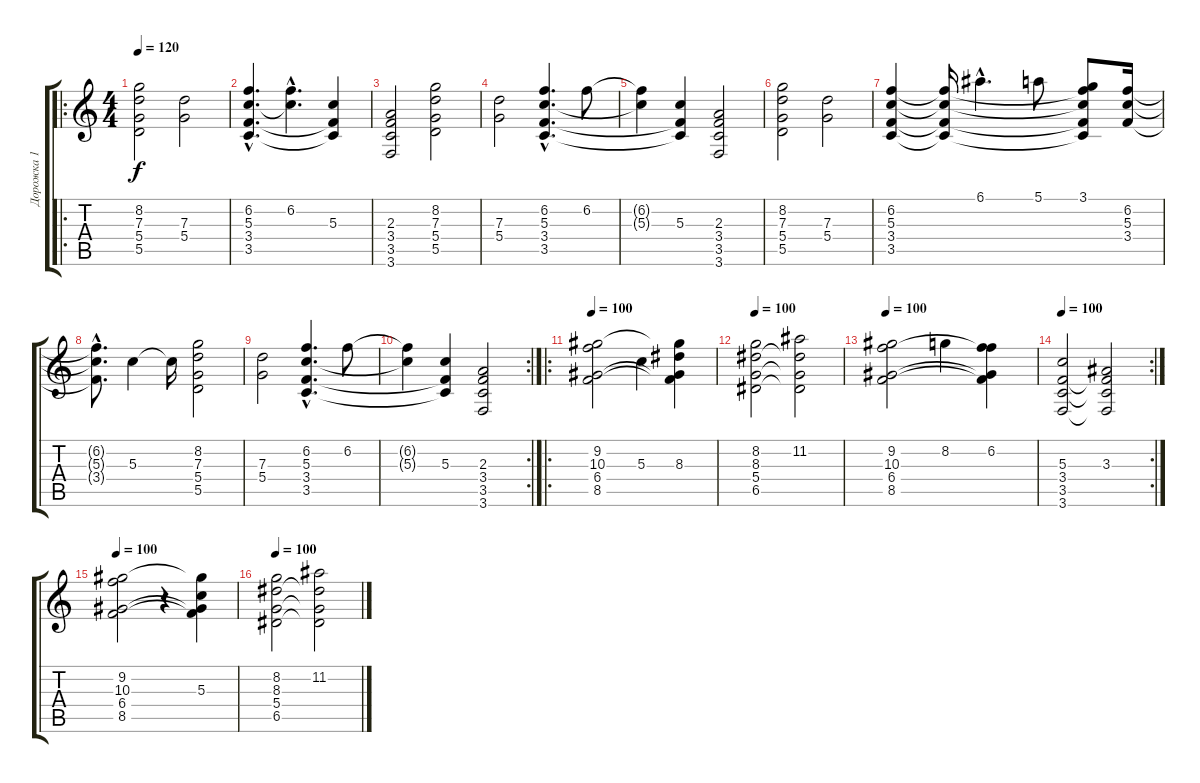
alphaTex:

\track ("Дорожка 1" "Дорожка 1") {instrument electricguitarjazz}
\staff {score tabs}
\tuning (E4 B3 G3 D3 A2 D2) {hide}
\ro
\ts (4 4)
\tempo 120
\clef g2
\ks c
(8.2 7.3 5.4 5.5).2{dy f instrument electricguitarjazz} (7.3 5.4).2 |
(6.2{hac} 5.3{hac} 3.4{hac} 3.5{hac}).4{d} (6.2{hac} 5.3{hac t}).4{d} (5.3 3.4{t} 3.5{t}).4 |
(2.3 3.4 3.5 3.6).2 (8.2 7.3 5.4 5.5).2 |
(7.3 5.4).2 (6.2{hac} 5.3{hac} 3.4{hac} 3.5{hac}).4{d} 6.2.8 |
(6.2{t} 5.3{t}).4 (5.3 3.4{t} 3.5{t}).4 (2.3 3.4 3.5 3.6).2 |
(8.2 7.3 5.4 5.5).2 (7.3 5.4).2 |
(6.2 5.3 3.4 3.5).4 (6.2{t} 5.3{t} 3.4{t} 3.5{t}).16 6.1{hac}.4{d} 5.1.8 (3.1 6.2{t} 5.3{t} 3.4{t} 3.5{t}).8 (6.2 5.3 3.4).16 |
(6.2{hac t} 5.3{hac t} 3.4{hac t}).8{d} 5.3.4 5.3{t}.16 (8.2 7.3 5.4 5.5).2 |
(7.3 5.4).2 (6.2{hac} 5.3{hac} 3.4{hac} 3.5{hac}).4{d} 6.2.8 |
\rc 2
(6.2{t} 5.3{t}).4 (5.3 3.4{t} 3.5{t}).4 (2.3 3.4 3.5 3.6).2 |
\ro
\tempo 100
(9.2 10.3 6.4 8.5).2 5.3.4 (9.2{t} 8.3 6.4{t} 8.5{t}).4 |
\tempo 100
(8.2 8.3 5.4 6.5).2 (11.2 8.3{t} 5.4{t} 6.5{t}).2 |
\tempo 100
(9.2 10.3 6.4 8.5).2 8.2.4 (6.2 10.3{t} 6.4{t} 8.5{t}).4 |
\rc 2
\tempo 100
(5.3 3.4 3.5 3.6).2 (3.3 3.4{t} 3.5{t} 3.6{t}).2 |
\tempo 100
(9.2 10.3 6.4 8.5).2 r.4 (9.2{t} 5.3 6.4{t} 8.5{t}).4 |
\tempo 100
(8.2 8.3 5.4 6.5).2 (11.2 8.3{t} 5.4{t} 6.5{t}).2
